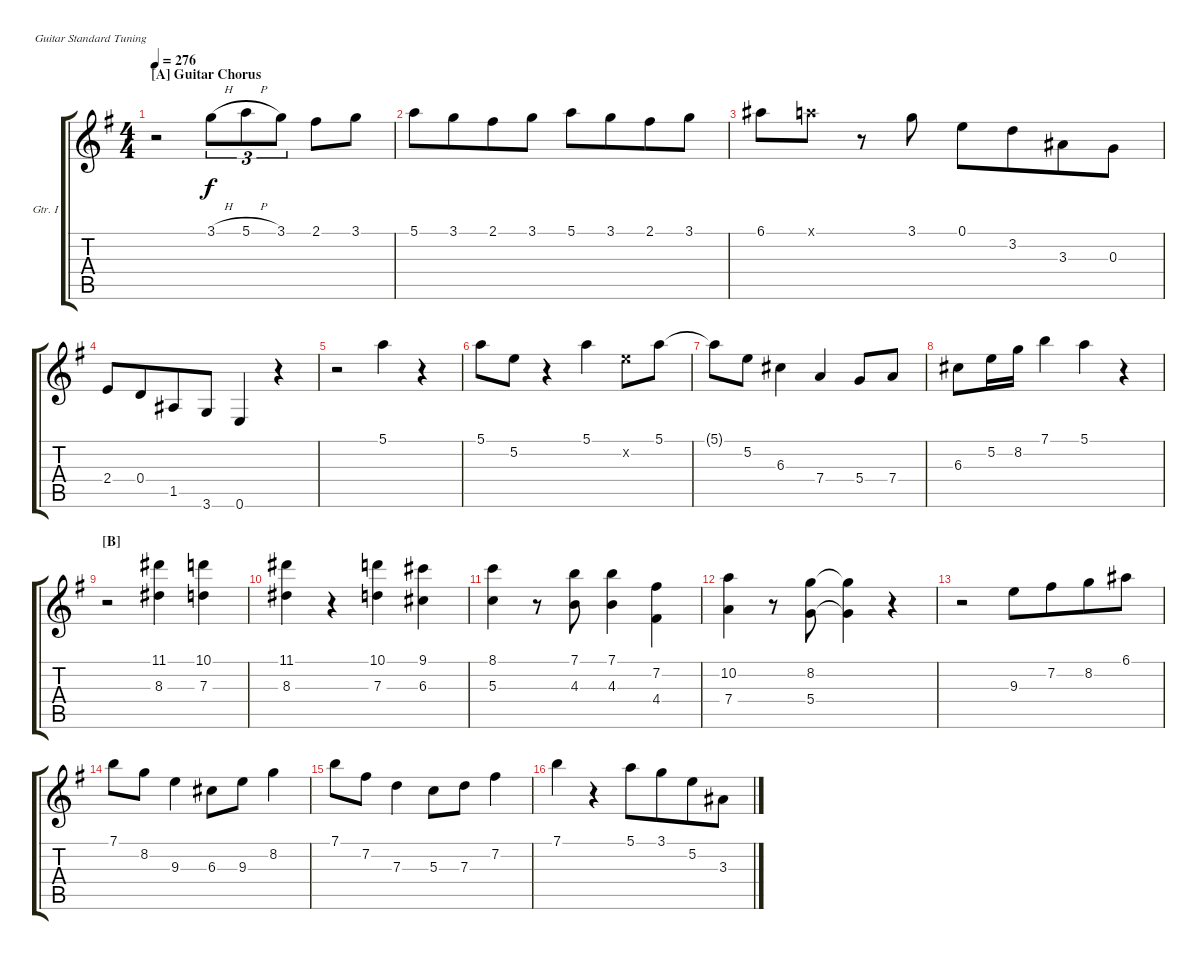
\defaultSystemsLayout 4
\bracketExtendMode groupsimilarinstruments
\firstSystemTrackNameOrientation horizontal
\otherSystemsTrackNameOrientation horizontal
\track ("Guitar I" "Gtr. I") {instrument acousticguitarsteel}
\staff {score tabs}
\tuning (E4 B3 G3 D3 A2 E2)
\ts (4 4)
\section ("A" "Guitar Chorus")
\tempo 276
\clef g2
\scale
0.25
\ks g
r.2{dy mf} 3.1{h}.8{tu (3 2) dy f} 5.1{h}.8{tu (3 2)} 3.1.8{tu (3 2)} 2.1.8 3.1.8 |
\scale
0.25 5.1.8 3.1.8{beam merge} 2.1.8 3.1.8 5.1.8 3.1.8{beam merge} 2.1.8 3.1.8 |
\scale
0.25 6.1.8 5.1{x}.8 r.8 3.1.8 0.1.8 3.2.8{beam merge} 3.3.8 0.3.8 |
\scale
0.25 2.4.8 0.4.8{beam merge} 1.5.8 3.6.8 0.6.4 r.4 |
\scale
0.25 r.2 5.1.4 r.4 |
\scale
0.25 5.1.8 5.2.8 r.4 5.1.4 5.2{x}.8 5.1.8 |
\scale
0.25 5.1{t}.8 5.2.8 6.3.4 7.4.4 5.4.8 7.4.8 |
\scale
0.25 6.3.8 5.2.16 8.2.16 7.1.4 5.1.4 r.4 |
\section ("B" "")
\scale
0.25 r.2 (11.1 8.3).4 (7.3 10.1).4 |
\scale
0.25 (8.3 11.1).4 r.4 (10.1 7.3).4 (6.3 9.1).4 |
\scale
0.25 (5.3 8.1).4 r.8 (7.1 4.3).8 (4.3 7.1).4 (4.4 7.2).4 |
(7.4 10.2).4 r.8 (8.2 5.4).8 (5.4{t} 8.2{t}).4 r.4 |
r.2 9.3.8 7.2.8{beam merge} 8.2.8 6.1.8 |
7.1.8 8.2.8 9.3.4 6.3.8 9.3.8 8.2.4 |
7.1.8 7.2.8 7.3.4 5.3.8 7.3.8 7.2.4 |
7.1.4 r.4 5.1.8 3.1.8{beam merge} 5.2.8 3.3.8
